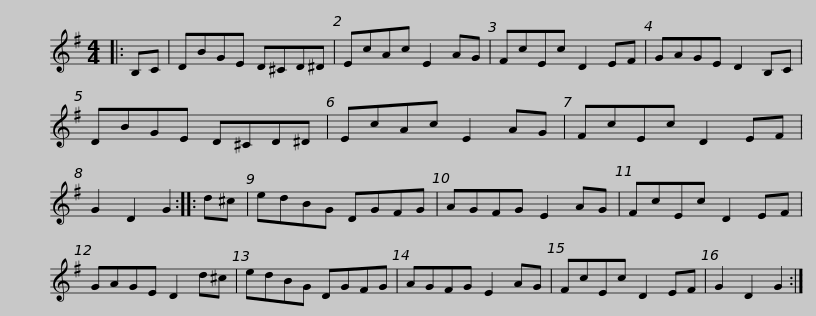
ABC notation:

X:1
L:1/8
M:4/4
I:linebreak $
K:G
V:1 treble
V:1
|: B,C | DBGE D^CD^D | EcAc E2 AG | FcEc D2 EF | GAGE D2 B,C | %5
 DBGE D^CD^D |$ EcAc E2 AG | FcEc D2 EF | G2 D2 G2 :: d^c | %10
 edBG DGFG | AGFG E2 AG | FcEc D2 EF |$ GAGE D2 d^c | edBG DGFG | %15
 AGFG E2 AG | FcEc D2 EF | G2 D2 G2 :| %18
